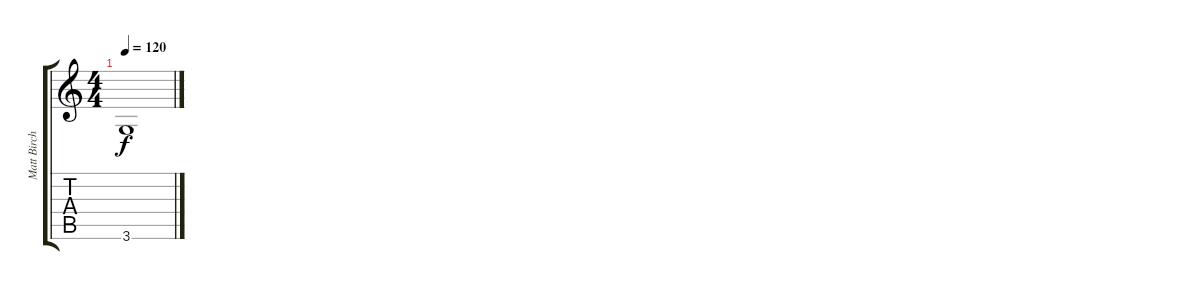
\track ("Matt Birch" "Matt Birch") {instrument overdrivenguitar}
\staff {score tabs}
\tuning (E4 B3 G3 D3 A2 E2) {hide}
\ts (4 4)
\tempo 120
\clef g2
\ks c
3.6{t}.1{dy f}
